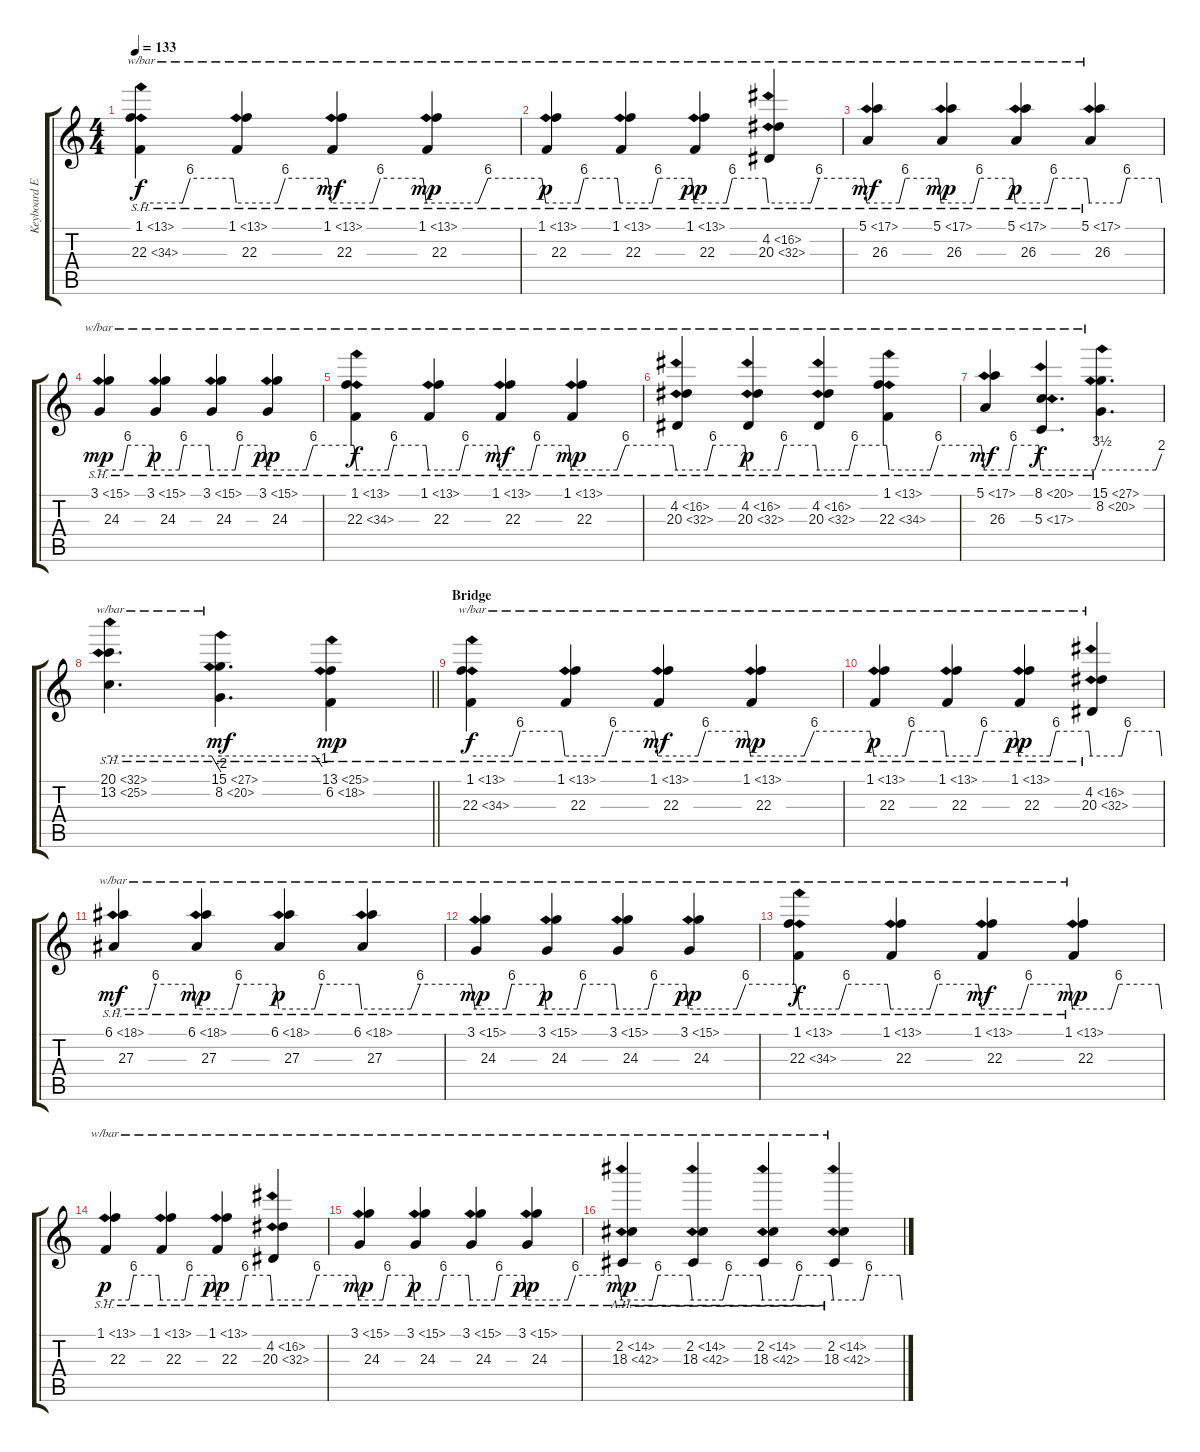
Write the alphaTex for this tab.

\track ("Keyboard Effects" "Keyboard E") {instrument timpani}
\staff {score tabs}
\tuning (E4 B3 G3 D3 A2 E2) {hide}
\ts (4 4)
\tempo 133
\clef g2
\ks c
(1.1{sh 12} 22.3{sh 12}).4{tbe (custom default 0 0 26 0 31 24 58 24 60 0) dy f} (1.1{sh 12} 22.3).4{tbe (custom default 0 0 26 0 31 24 58 24 60 0)} (1.1{sh 12} 22.3).4{tbe (custom default 0 0 26 0 31 24 58 24 60 0) dy mf} (1.1{sh 12} 22.3).4{tbe (custom default 0 0 26 0 31 24 58 24 60 0) dy mp} |
(1.1{sh 12} 22.3).4{tbe (custom default 0 0 26 0 31 24 58 24 60 0) dy p} (1.1{sh 12} 22.3).4{tbe (custom default 0 0 26 0 31 24 58 24 60 0)} (1.1{sh 12} 22.3).4{tbe (custom default 0 0 26 0 31 24 58 24 60 0) dy pp} (4.2{sh 12} 20.3{sh 12}).4{tbe (custom default 0 0 26 0 31 24 58 24 60 0)} |
(5.1{sh 12} 26.3).4{tbe (custom default 0 0 26 0 31 24 58 24 60 0) dy mf} (5.1{sh 12} 26.3).4{tbe (custom default 0 0 26 0 31 24 58 24 60 0) dy mp} (5.1{sh 12} 26.3).4{tbe (custom default 0 0 26 0 31 24 58 24 60 0) dy p} (5.1{sh 12} 26.3).4{tbe (custom default 0 0 26 0 31 24 58 24 60 0)} |
(3.1{sh 12} 24.3).4{tbe (custom default 0 0 26 0 31 24 58 24 60 0) dy mp} (3.1{sh 12} 24.3).4{tbe (custom default 0 0 26 0 31 24 58 24 60 0) dy p} (3.1{sh 12} 24.3).4{tbe (custom default 0 0 26 0 31 24 58 24 60 0)} (3.1{sh 12} 24.3).4{tbe (custom default 0 0 26 0 31 24 58 24 60 0) dy pp} |
(1.1{sh 12} 22.3{sh 12}).4{tbe (custom default 0 0 26 0 31 24 58 24 60 0) dy f} (1.1{sh 12} 22.3).4{tbe (custom default 0 0 26 0 31 24 58 24 60 0)} (1.1{sh 12} 22.3).4{tbe (custom default 0 0 26 0 31 24 58 24 60 0) dy mf} (1.1{sh 12} 22.3).4{tbe (custom default 0 0 26 0 31 24 58 24 60 0) dy mp} |
(4.2{sh 12} 20.3{sh 12}).4{tbe (custom default 0 0 26 0 31 24 58 24 60 0)} (4.2{sh 12} 20.3{sh 12}).4{tbe (custom default 0 0 26 0 31 24 58 24 60 0) dy p} (4.2{sh 12} 20.3{sh 12}).4{tbe (custom default 0 0 26 0 31 24 58 24 60 0)} (1.1{sh 12} 22.3{sh 12}).4{tbe (custom default 0 0 26 0 31 24 58 24 60 0)} |
(5.1{sh 12} 26.3).4{tbe (custom default 0 0 26 0 31 24 58 24 60 0) dy mf} (8.1{sh 12} 5.3{sh 12}).4{d tbe (custom default 0 0 53 0 60 14) dy f} (15.1{sh 12} 8.2{sh 12}).4{d tbe (custom default 0 0 54 0 60 8)} |
\barLineRight lightlight
(20.1{sh 12} 13.2{sh 12}).4{d tbe (custom default 0 0 55 0 60 -8)} (15.1{sh 12} 8.2{sh 12}).4{d tbe (custom default 0 0 56 0 60 -4) dy mf} (13.1{sh 12} 6.2{sh 12}).4{dy mp} |
\section ("" "Bridge")
(1.1{sh 12} 22.3{sh 12}).4{tbe (custom default 0 0 26 0 31 24 58 24 60 0) dy f volume 7} (1.1{sh 12} 22.3).4{tbe (custom default 0 0 26 0 31 24 58 24 60 0)} (1.1{sh 12} 22.3).4{tbe (custom default 0 0 26 0 31 24 58 24 60 0) dy mf} (1.1{sh 12} 22.3).4{tbe (custom default 0 0 26 0 31 24 58 24 60 0) dy mp} |
(1.1{sh 12} 22.3).4{tbe (custom default 0 0 26 0 31 24 58 24 60 0) dy p} (1.1{sh 12} 22.3).4{tbe (custom default 0 0 26 0 31 24 58 24 60 0)} (1.1{sh 12} 22.3).4{tbe (custom default 0 0 26 0 31 24 58 24 60 0) dy pp} (4.2{sh 12} 20.3{sh 12}).4{tbe (custom default 0 0 26 0 31 24 58 24 60 0)} |
(6.1{sh 12} 27.3).4{tbe (custom default 0 0 26 0 31 24 58 24 60 0) dy mf} (6.1{sh 12} 27.3).4{tbe (custom default 0 0 26 0 31 24 58 24 60 0) dy mp} (6.1{sh 12} 27.3).4{tbe (custom default 0 0 26 0 31 24 58 24 60 0) dy p} (6.1{sh 12} 27.3).4{tbe (custom default 0 0 26 0 31 24 58 24 60 0)} |
(3.1{sh 12} 24.3).4{tbe (custom default 0 0 26 0 31 24 58 24 60 0) dy mp} (3.1{sh 12} 24.3).4{tbe (custom default 0 0 26 0 31 24 58 24 60 0) dy p} (3.1{sh 12} 24.3).4{tbe (custom default 0 0 26 0 31 24 58 24 60 0)} (3.1{sh 12} 24.3).4{tbe (custom default 0 0 26 0 31 24 58 24 60 0) dy pp} |
(1.1{sh 12} 22.3{sh 12}).4{tbe (custom default 0 0 26 0 31 24 58 24 60 0) dy f} (1.1{sh 12} 22.3).4{tbe (custom default 0 0 26 0 31 24 58 24 60 0)} (1.1{sh 12} 22.3).4{tbe (custom default 0 0 26 0 31 24 58 24 60 0) dy mf} (1.1{sh 12} 22.3).4{tbe (custom default 0 0 26 0 31 24 58 24 60 0) dy mp} |
(1.1{sh 12} 22.3).4{tbe (custom default 0 0 26 0 31 24 58 24 60 0) dy p} (1.1{sh 12} 22.3).4{tbe (custom default 0 0 26 0 31 24 58 24 60 0)} (1.1{sh 12} 22.3).4{tbe (custom default 0 0 26 0 31 24 58 24 60 0) dy pp} (4.2{sh 12} 20.3{sh 12}).4{tbe (custom default 0 0 26 0 31 24 58 24 60 0)} |
(3.1{sh 12} 24.3).4{tbe (custom default 0 0 26 0 31 24 58 24 60 0) dy mp} (3.1{sh 12} 24.3).4{tbe (custom default 0 0 26 0 31 24 58 24 60 0) dy p} (3.1{sh 12} 24.3).4{tbe (custom default 0 0 26 0 31 24 58 24 60 0)} (3.1{sh 12} 24.3).4{tbe (custom default 0 0 26 0 31 24 58 24 60 0) dy pp} |
(2.2{sh 12} 18.3{ah 24}).4{tbe (custom default 0 0 26 0 31 24 58 24 60 0) dy mp} (2.2{sh 12} 18.3{ah 24}).4{tbe (custom default 0 0 26 0 31 24 58 24 60 0)} (2.2{sh 12} 18.3{ah 24}).4{tbe (custom default 0 0 26 0 31 24 58 24 60 0)} (2.2{sh 12} 18.3{ah 24}).4{tbe (custom default 0 0 26 0 31 24 58 24 60 0)}
